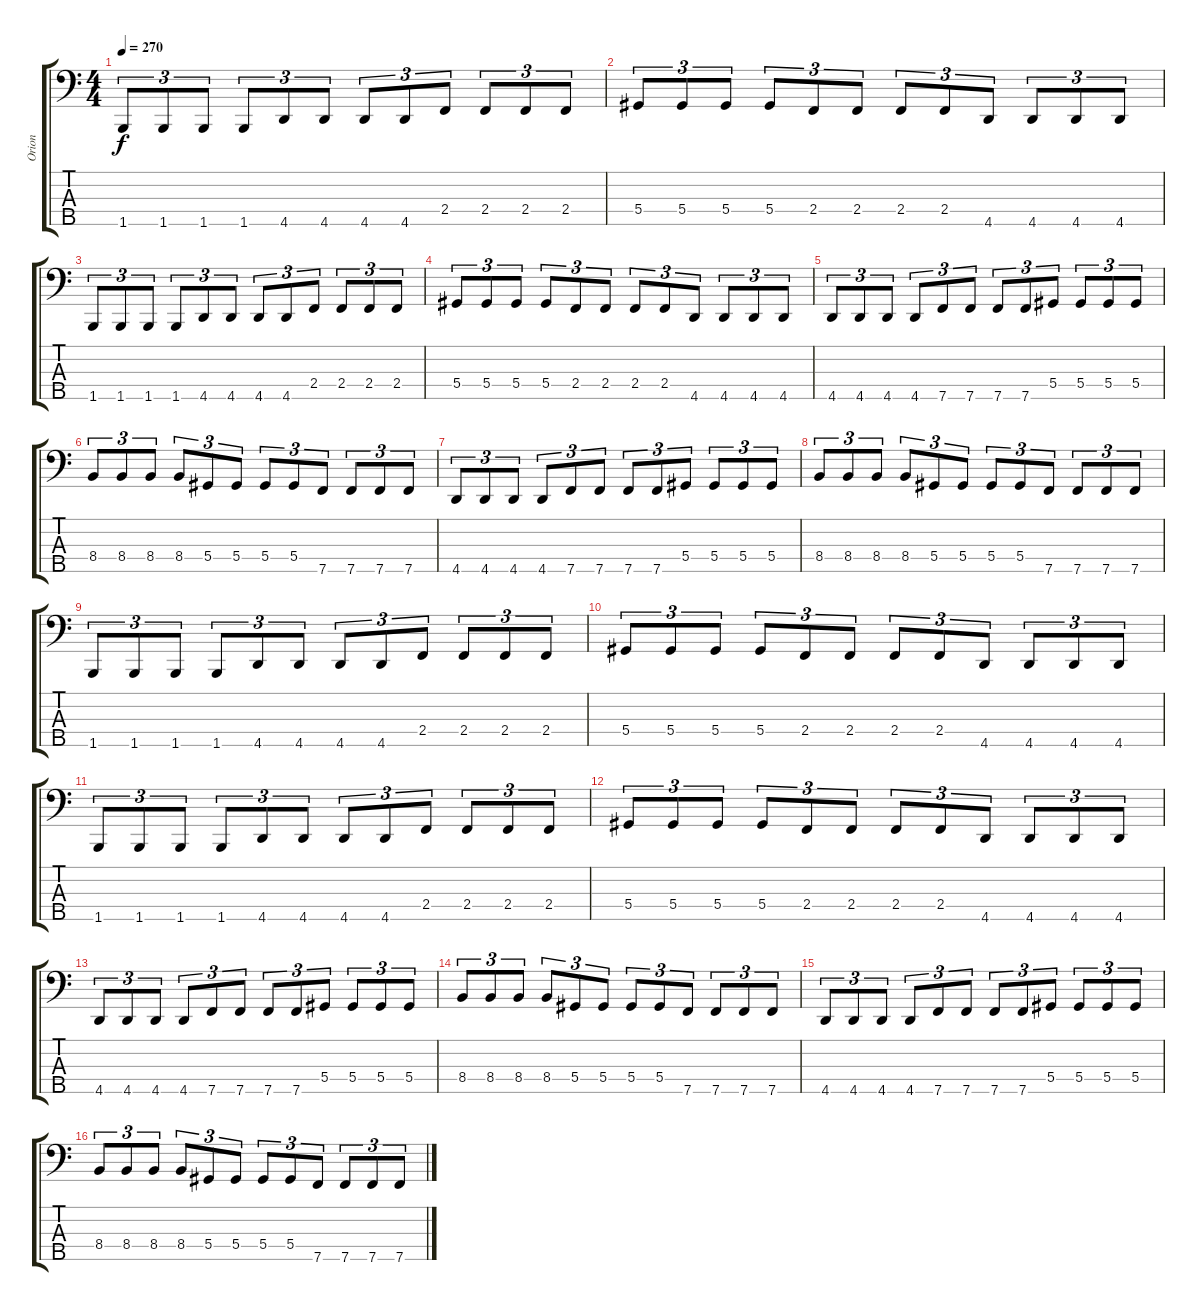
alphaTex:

\track ("Orion" "Orion") {instrument electricbassfinger}
\staff {score tabs}
\tuning (Gb2 Db2 Ab1 Eb1 Bb0) {hide}
\ts (4 4)
\tempo 270
\clef f4
\ks c
1.5.8{tu (3 2) dy f} 1.5.8{tu (3 2)} 1.5.8{tu (3 2)} 1.5.8{tu (3 2)} 4.5.8{tu (3 2)} 4.5.8{tu (3 2)} 4.5.8{tu (3 2)} 4.5.8{tu (3 2)} 2.4.8{tu (3 2)} 2.4.8{tu (3 2)} 2.4.8{tu (3 2)} 2.4.8{tu (3 2)} |
5.4.8{tu (3 2)} 5.4.8{tu (3 2)} 5.4.8{tu (3 2)} 5.4.8{tu (3 2)} 2.4.8{tu (3 2)} 2.4.8{tu (3 2)} 2.4.8{tu (3 2)} 2.4.8{tu (3 2)} 4.5.8{tu (3 2)} 4.5.8{tu (3 2)} 4.5.8{tu (3 2)} 4.5.8{tu (3 2)} |
1.5.8{tu (3 2)} 1.5.8{tu (3 2)} 1.5.8{tu (3 2)} 1.5.8{tu (3 2)} 4.5.8{tu (3 2)} 4.5.8{tu (3 2)} 4.5.8{tu (3 2)} 4.5.8{tu (3 2)} 2.4.8{tu (3 2)} 2.4.8{tu (3 2)} 2.4.8{tu (3 2)} 2.4.8{tu (3 2)} |
5.4.8{tu (3 2)} 5.4.8{tu (3 2)} 5.4.8{tu (3 2)} 5.4.8{tu (3 2)} 2.4.8{tu (3 2)} 2.4.8{tu (3 2)} 2.4.8{tu (3 2)} 2.4.8{tu (3 2)} 4.5.8{tu (3 2)} 4.5.8{tu (3 2)} 4.5.8{tu (3 2)} 4.5.8{tu (3 2)} |
4.5.8{tu (3 2)} 4.5.8{tu (3 2)} 4.5.8{tu (3 2)} 4.5.8{tu (3 2)} 7.5.8{tu (3 2)} 7.5.8{tu (3 2)} 7.5.8{tu (3 2)} 7.5.8{tu (3 2)} 5.4.8{tu (3 2)} 5.4.8{tu (3 2)} 5.4.8{tu (3 2)} 5.4.8{tu (3 2)} |
8.4.8{tu (3 2)} 8.4.8{tu (3 2)} 8.4.8{tu (3 2)} 8.4.8{tu (3 2)} 5.4.8{tu (3 2)} 5.4.8{tu (3 2)} 5.4.8{tu (3 2)} 5.4.8{tu (3 2)} 7.5.8{tu (3 2)} 7.5.8{tu (3 2)} 7.5.8{tu (3 2)} 7.5.8{tu (3 2)} |
4.5.8{tu (3 2)} 4.5.8{tu (3 2)} 4.5.8{tu (3 2)} 4.5.8{tu (3 2)} 7.5.8{tu (3 2)} 7.5.8{tu (3 2)} 7.5.8{tu (3 2)} 7.5.8{tu (3 2)} 5.4.8{tu (3 2)} 5.4.8{tu (3 2)} 5.4.8{tu (3 2)} 5.4.8{tu (3 2)} |
8.4.8{tu (3 2)} 8.4.8{tu (3 2)} 8.4.8{tu (3 2)} 8.4.8{tu (3 2)} 5.4.8{tu (3 2)} 5.4.8{tu (3 2)} 5.4.8{tu (3 2)} 5.4.8{tu (3 2)} 7.5.8{tu (3 2)} 7.5.8{tu (3 2)} 7.5.8{tu (3 2)} 7.5.8{tu (3 2)} |
1.5.8{tu (3 2)} 1.5.8{tu (3 2)} 1.5.8{tu (3 2)} 1.5.8{tu (3 2)} 4.5.8{tu (3 2)} 4.5.8{tu (3 2)} 4.5.8{tu (3 2)} 4.5.8{tu (3 2)} 2.4.8{tu (3 2)} 2.4.8{tu (3 2)} 2.4.8{tu (3 2)} 2.4.8{tu (3 2)} |
5.4.8{tu (3 2)} 5.4.8{tu (3 2)} 5.4.8{tu (3 2)} 5.4.8{tu (3 2)} 2.4.8{tu (3 2)} 2.4.8{tu (3 2)} 2.4.8{tu (3 2)} 2.4.8{tu (3 2)} 4.5.8{tu (3 2)} 4.5.8{tu (3 2)} 4.5.8{tu (3 2)} 4.5.8{tu (3 2)} |
1.5.8{tu (3 2)} 1.5.8{tu (3 2)} 1.5.8{tu (3 2)} 1.5.8{tu (3 2)} 4.5.8{tu (3 2)} 4.5.8{tu (3 2)} 4.5.8{tu (3 2)} 4.5.8{tu (3 2)} 2.4.8{tu (3 2)} 2.4.8{tu (3 2)} 2.4.8{tu (3 2)} 2.4.8{tu (3 2)} |
5.4.8{tu (3 2)} 5.4.8{tu (3 2)} 5.4.8{tu (3 2)} 5.4.8{tu (3 2)} 2.4.8{tu (3 2)} 2.4.8{tu (3 2)} 2.4.8{tu (3 2)} 2.4.8{tu (3 2)} 4.5.8{tu (3 2)} 4.5.8{tu (3 2)} 4.5.8{tu (3 2)} 4.5.8{tu (3 2)} |
4.5.8{tu (3 2)} 4.5.8{tu (3 2)} 4.5.8{tu (3 2)} 4.5.8{tu (3 2)} 7.5.8{tu (3 2)} 7.5.8{tu (3 2)} 7.5.8{tu (3 2)} 7.5.8{tu (3 2)} 5.4.8{tu (3 2)} 5.4.8{tu (3 2)} 5.4.8{tu (3 2)} 5.4.8{tu (3 2)} |
8.4.8{tu (3 2)} 8.4.8{tu (3 2)} 8.4.8{tu (3 2)} 8.4.8{tu (3 2)} 5.4.8{tu (3 2)} 5.4.8{tu (3 2)} 5.4.8{tu (3 2)} 5.4.8{tu (3 2)} 7.5.8{tu (3 2)} 7.5.8{tu (3 2)} 7.5.8{tu (3 2)} 7.5.8{tu (3 2)} |
4.5.8{tu (3 2)} 4.5.8{tu (3 2)} 4.5.8{tu (3 2)} 4.5.8{tu (3 2)} 7.5.8{tu (3 2)} 7.5.8{tu (3 2)} 7.5.8{tu (3 2)} 7.5.8{tu (3 2)} 5.4.8{tu (3 2)} 5.4.8{tu (3 2)} 5.4.8{tu (3 2)} 5.4.8{tu (3 2)} |
8.4.8{tu (3 2)} 8.4.8{tu (3 2)} 8.4.8{tu (3 2)} 8.4.8{tu (3 2)} 5.4.8{tu (3 2)} 5.4.8{tu (3 2)} 5.4.8{tu (3 2)} 5.4.8{tu (3 2)} 7.5.8{tu (3 2)} 7.5.8{tu (3 2)} 7.5.8{tu (3 2)} 7.5.8{tu (3 2)}
